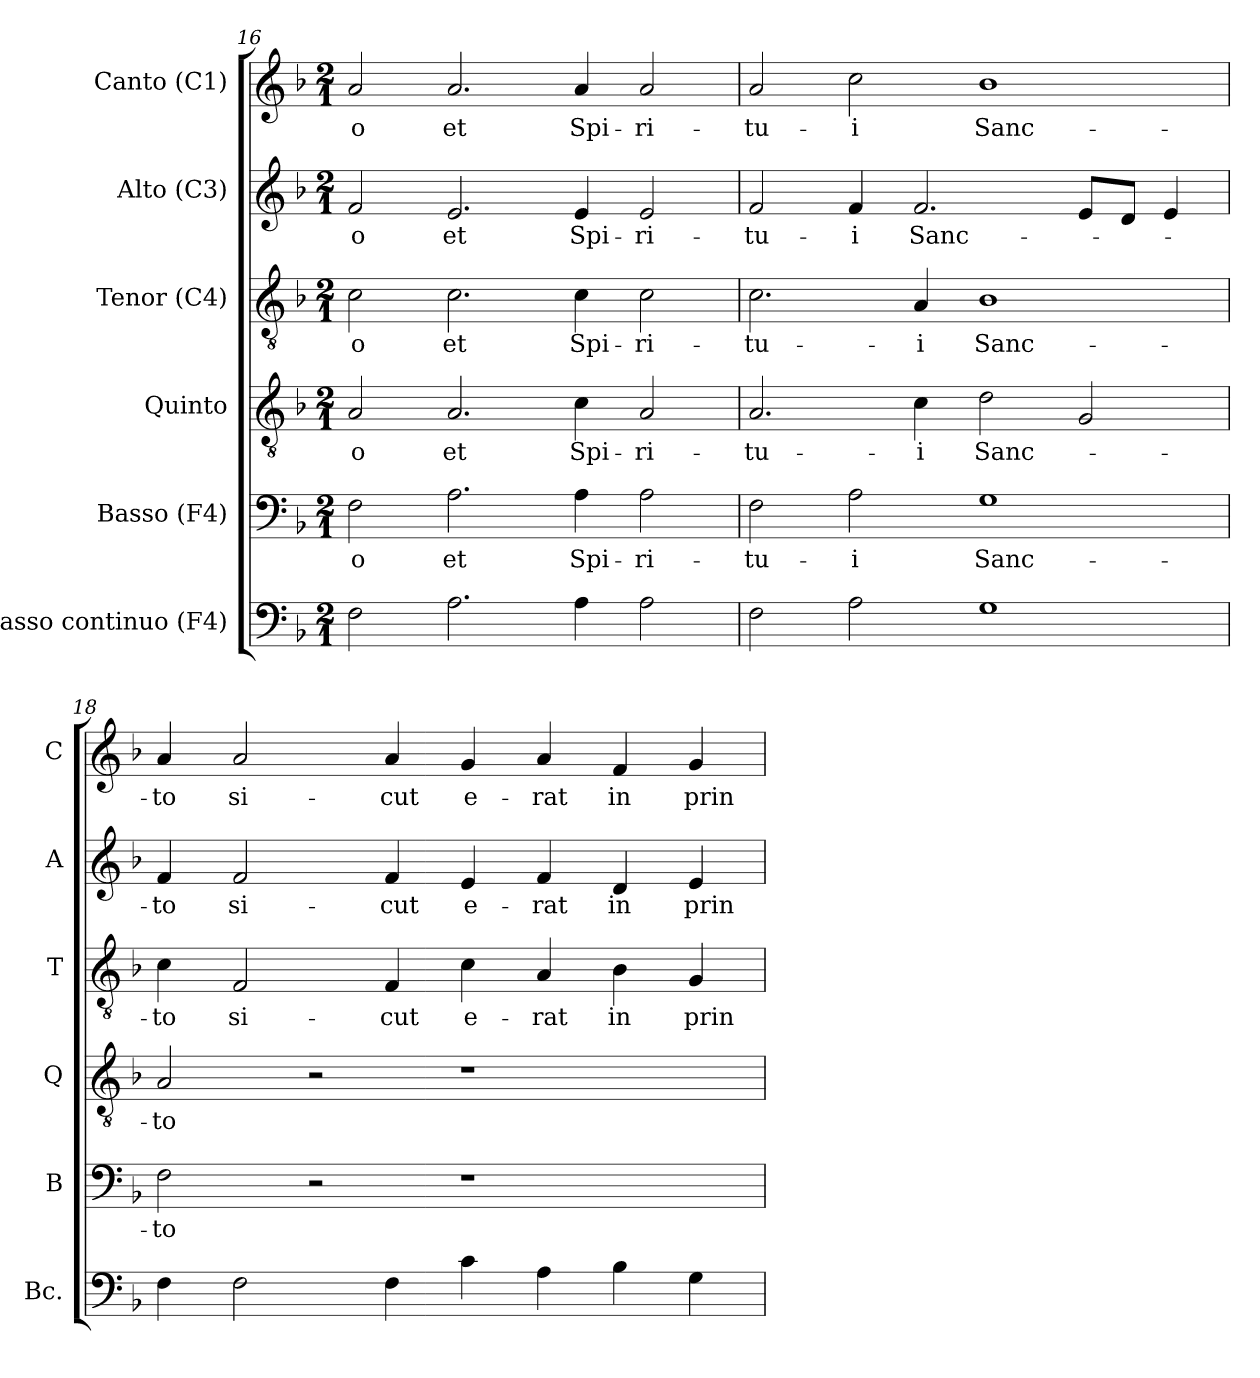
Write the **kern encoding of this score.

**kern	**kern	**text	**kern	**text	**kern	**text	**kern	**text	**kern	**text
*part6	*part5	*part5	*part4	*part4	*part3	*part3	*part2	*part2	*part1	*part1
*staff6	*staff5	*staff5	*staff4	*staff4	*staff3	*staff3	*staff2	*staff2	*staff1	*staff1
*I"Basso continuo (F4)	*I"Basso (F4)	*	*I"Quinto	*	*I"Tenor (C4)	*	*I"Alto (C3)	*	*I"Canto (C1)	*
*I'Bc.	*I'B	*	*I'Q	*	*I'T	*	*I'A	*	*I'C	*
*clefF4	*clefF4	*	*clefGv2	*	*clefGv2	*	*clefG2	*	*clefG2	*
*	*	*	*ITrd7c12	*	*	*	*	*	*	*
*k[b-]	*k[b-]	*	*k[b-]	*	*k[b-]	*	*k[b-]	*	*k[b-]	*
*F:	*F:	*	*F:	*	*F:	*	*F:	*	*F:	*
*M2/1	*M2/1	*	*M2/1	*	*M2/1	*	*M2/1	*	*M2/1	*
=16	=16	=16	=16	=16	=16	=16	=16	=16	=16	=16
!	!	!LO:LY:b:color=#000000	!	!	!	!	!	!	!	!
!	!	!	!	!LO:LY:b:color=#000000	!	!	!	!	!	!
!	!	!	!	!	!	!LO:LY:b:color=#000000	!	!	!	!
!	!	!	!	!	!	!	!	!LO:LY:b:color=#000000	!	!
!	!	!	!	!	!	!	!	!	!	!LO:LY:b:color=#000000
2Fi\	2Fi\	-o	2AAi/	-o	2ci\	-o	2fi/	-o	2ai/	-o
!	!	!LO:LY:b:color=#000000	!	!	!	!	!	!	!	!
!	!	!	!	!LO:LY:b:color=#000000	!	!	!	!	!	!
!	!	!	!	!	!	!LO:LY:b:color=#000000	!	!	!	!
!	!	!	!	!	!	!	!	!LO:LY:b:color=#000000	!	!
!	!	!	!	!	!	!	!	!	!	!LO:LY:b:color=#000000
2.Ai\	2.Ai\	et	2.AAi/	et	2.ci\	et	2.ei/	et	2.ai/	et
!	!	!LO:LY:b:color=#000000	!	!	!	!	!	!	!	!
!	!	!	!	!LO:LY:b:color=#000000	!	!	!	!	!	!
!	!	!	!	!	!	!LO:LY:b:color=#000000	!	!	!	!
!	!	!	!	!	!	!	!	!LO:LY:b:color=#000000	!	!
!	!	!	!	!	!	!	!	!	!	!LO:LY:b:color=#000000
4Ai\	4Ai\	Spi-	4Ci\	Spi-	4ci\	Spi-	4ei/	Spi-	4ai/	Spi-
!	!	!LO:LY:b:color=#000000	!	!	!	!	!	!	!	!
!	!	!	!	!LO:LY:b:color=#000000	!	!	!	!	!	!
!	!	!	!	!	!	!LO:LY:b:color=#000000	!	!	!	!
!	!	!	!	!	!	!	!	!LO:LY:b:color=#000000	!	!
!	!	!	!	!	!	!	!	!	!	!LO:LY:b:color=#000000
2Ai\	2Ai\	-ri-	2AAi/	-ri-	2ci\	-ri-	2ei/	-ri-	2ai/	-ri-
=17	=17	=17	=17	=17	=17	=17	=17	=17	=17	=17
!	!	!LO:LY:b:color=#000000	!	!	!	!	!	!	!	!
!	!	!	!	!LO:LY:b:color=#000000	!	!	!	!	!	!
!	!	!	!	!	!	!LO:LY:b:color=#000000	!	!	!	!
!	!	!	!	!	!	!	!	!LO:LY:b:color=#000000	!	!
!	!	!	!	!	!	!	!	!	!	!LO:LY:b:color=#000000
2Fi\	2Fi\	-tu-	2.AAi/	-tu-	2.ci\	-tu-	2fi/	-tu-	2ai/	-tu-
!	!	!LO:LY:b:color=#000000	!	!	!	!	!	!	!	!
!	!	!	!	!	!	!	!	!LO:LY:b:color=#000000	!	!
!	!	!	!	!	!	!	!	!	!	!LO:LY:b:color=#000000
2Ai\	2Ai\	-i	.	.	.	.	4fi/	-i	2cci\	-i
!	!	!	!	!LO:LY:b:color=#000000	!	!	!	!	!	!
!	!	!	!	!	!	!LO:LY:b:color=#000000	!	!	!	!
!	!	!	!	!	!	!	!	!LO:LY:b:color=#000000	!	!
.	.	.	4Ci\	-i	4Ai/	-i	2.fi/	Sanc-	.	.
!	!	!LO:LY:b:color=#000000	!	!	!	!	!	!	!	!
!	!	!	!	!LO:LY:b:color=#000000	!	!	!	!	!	!
!	!	!	!	!	!	!LO:LY:b:color=#000000	!	!	!	!
!	!	!	!	!	!	!	!	!	!	!LO:LY:b:color=#000000
1Gi	1Gi	Sanc-	2Di\	Sanc-	1B-i	Sanc-	.	.	1b-i	Sanc-
.	.	.	2GGi/	.	.	.	8ei/L	.	.	.
.	.	.	.	.	.	.	8di/J	.	.	.
.	.	.	.	.	.	.	4ei/	.	.	.
=18	=18	=18	=18	=18	=18	=18	=18	=18	=18	=18
!	!	!LO:LY:b:color=#000000	!	!	!	!	!	!	!	!
!	!	!	!	!LO:LY:b:color=#000000	!	!	!	!	!	!
!	!	!	!	!	!	!LO:LY:b:color=#000000	!	!	!	!
!	!	!	!	!	!	!	!	!LO:LY:b:color=#000000	!	!
!	!	!	!	!	!	!	!	!	!	!LO:LY:b:color=#000000
4Fi\	2Fi\	-to	2AAi/	-to	4ci\	-to	4fi/	-to	4ai/	-to
!	!	!	!	!	!	!LO:LY:b:color=#000000	!	!	!	!
!	!	!	!	!	!	!	!	!LO:LY:b:color=#000000	!	!
!	!	!	!	!	!	!	!	!	!	!LO:LY:b:color=#000000
2Fi\	.	.	.	.	2Fi/	si-	2fi/	si-	2ai/	si-
.	2r	.	2r	.	.	.	.	.	.	.
!	!	!	!	!	!	!LO:LY:b:color=#000000	!	!	!	!
!	!	!	!	!	!	!	!	!LO:LY:b:color=#000000	!	!
!	!	!	!	!	!	!	!	!	!	!LO:LY:b:color=#000000
4Fi\	.	.	.	.	4Fi/	-cut	4fi/	-cut	4ai/	-cut
!	!	!	!	!	!	!LO:LY:b:color=#000000	!	!	!	!
!	!	!	!	!	!	!	!	!LO:LY:b:color=#000000	!	!
!	!	!	!	!	!	!	!	!	!	!LO:LY:b:color=#000000
4ci\	1r	.	1r	.	4ci\	e-	4ei/	e-	4gi/	e-
!	!	!	!	!	!	!LO:LY:b:color=#000000	!	!	!	!
!	!	!	!	!	!	!	!	!LO:LY:b:color=#000000	!	!
!	!	!	!	!	!	!	!	!	!	!LO:LY:b:color=#000000
4Ai\	.	.	.	.	4Ai/	-rat	4fi/	-rat	4ai/	-rat
!	!	!	!	!	!	!LO:LY:b:color=#000000	!	!	!	!
!	!	!	!	!	!	!	!	!LO:LY:b:color=#000000	!	!
!	!	!	!	!	!	!	!	!	!	!LO:LY:b:color=#000000
4B-i\	.	.	.	.	4B-i\	in	4di/	in	4fi/	in
!	!	!	!	!	!	!LO:LY:b:color=#000000	!	!	!	!
!	!	!	!	!	!	!	!	!LO:LY:b:color=#000000	!	!
!	!	!	!	!	!	!	!	!	!	!LO:LY:b:color=#000000
4Gi\	.	.	.	.	4Gi/	prin-	4ei/	prin-	4gi/	prin-
=	=	=	=	=	=	=	=	=	=	=
*-	*-	*-	*-	*-	*-	*-	*-	*-	*-	*-
